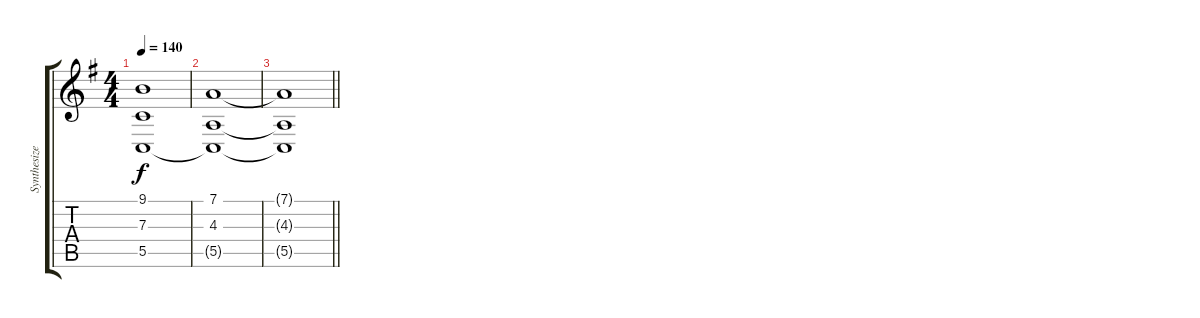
\track ("Synthesizer" "Synthesize") {instrument pad4choir}
\staff {score tabs}
\tuning (D4 A3 F3 C3 G2 C2) {hide}
\ts (4 4)
\tempo 140
\clef g2
\ks eminor
(9.1{t} 7.3{t} 5.5{t}).1{dy f} |
(7.1 4.3 5.5{t}).1 |
\barLineRight lightlight
(7.1{t} 4.3{t} 5.5{t}).1
